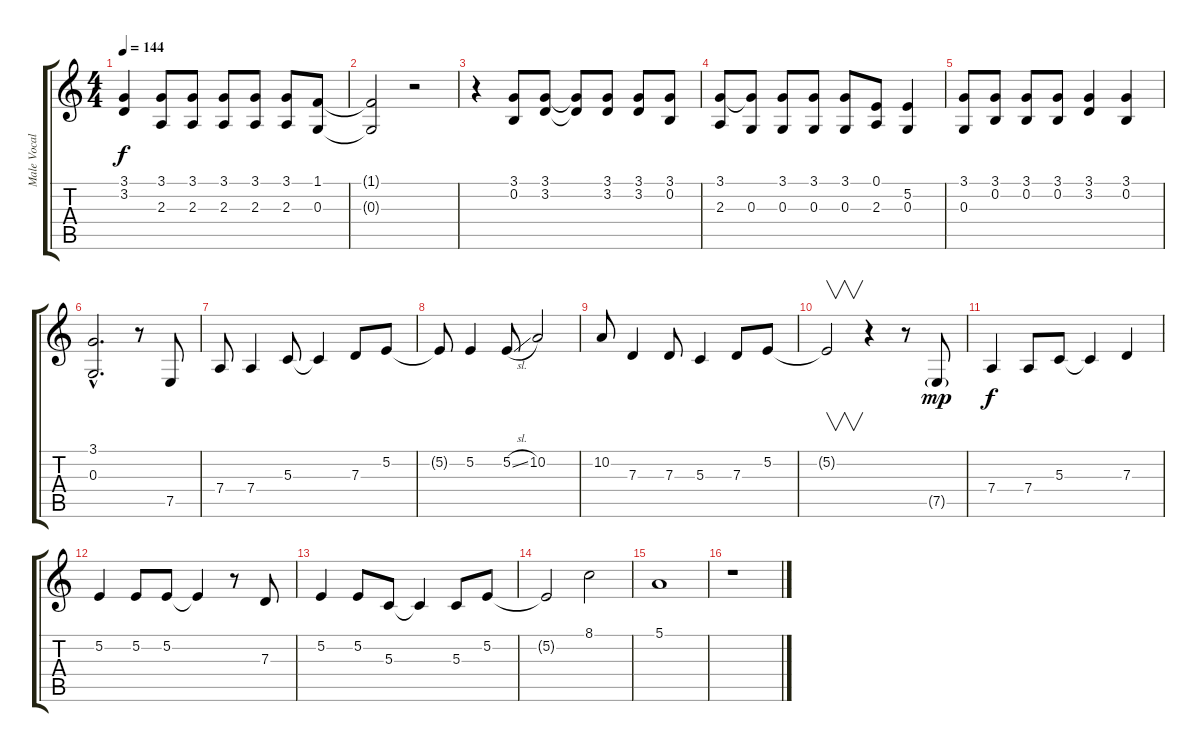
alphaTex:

\track ("Male Vocals" "Male Vocal") {instrument harmonica}
\staff {score tabs}
\tuning (E4 B3 G3 D3 A2 E2) {hide}
\ts (4 4)
\tempo 144
\clef g2
\ks c
(3.1 3.2).4{dy f} (3.1 2.3).8 (3.1 2.3).8 (3.1 2.3).8 (3.1 2.3).8 (3.1 2.3).8 (1.1 0.3).8 |
(1.1{t} 0.3{t}).2 r.2 |
r.4 (3.1 0.2).8 (3.1 3.2).8 (3.1{t} 3.2{t}).8 (3.1 3.2).8 (3.1 3.2).8 (3.1 0.2).8 |
(3.1 2.3).8 (3.1{t} 0.3).8 (3.1 0.3).8 (3.1 0.3).8 (3.1 0.3).8 (0.1 2.3).8 (5.2 0.3).4 |
(3.1 0.3).8 (3.1 0.2).8 (3.1 0.2).8 (3.1 0.2).8 (3.1 3.2).4 (3.1 0.2).4 |
(3.1{hac} 0.3{hac}).2{d} r.8 7.5.8 |
7.4.8 7.4.4 5.3.8 5.3{t}.4 7.3.8 5.2.8 |
5.2{t}.8 5.2.4 5.2{sl}.8 10.2.2 |
10.2.8 7.3.4 7.3.8 5.3.4 7.3.8 5.2.8 |
5.2{t}.2{v} r.4 r.8 7.5{g}.8{dy mp} |
7.4.4{dy f} 7.4.8 5.3.8 5.3{t}.4 7.3.4 |
5.2.4 5.2.8 5.2.8 5.2{t}.4 r.8 7.3.8 |
5.2.4 5.2.8 5.3.8 5.3{t}.4 5.3.8 5.2.8 |
5.2{t}.2 8.1.2 |
5.1.1 |
r.1
